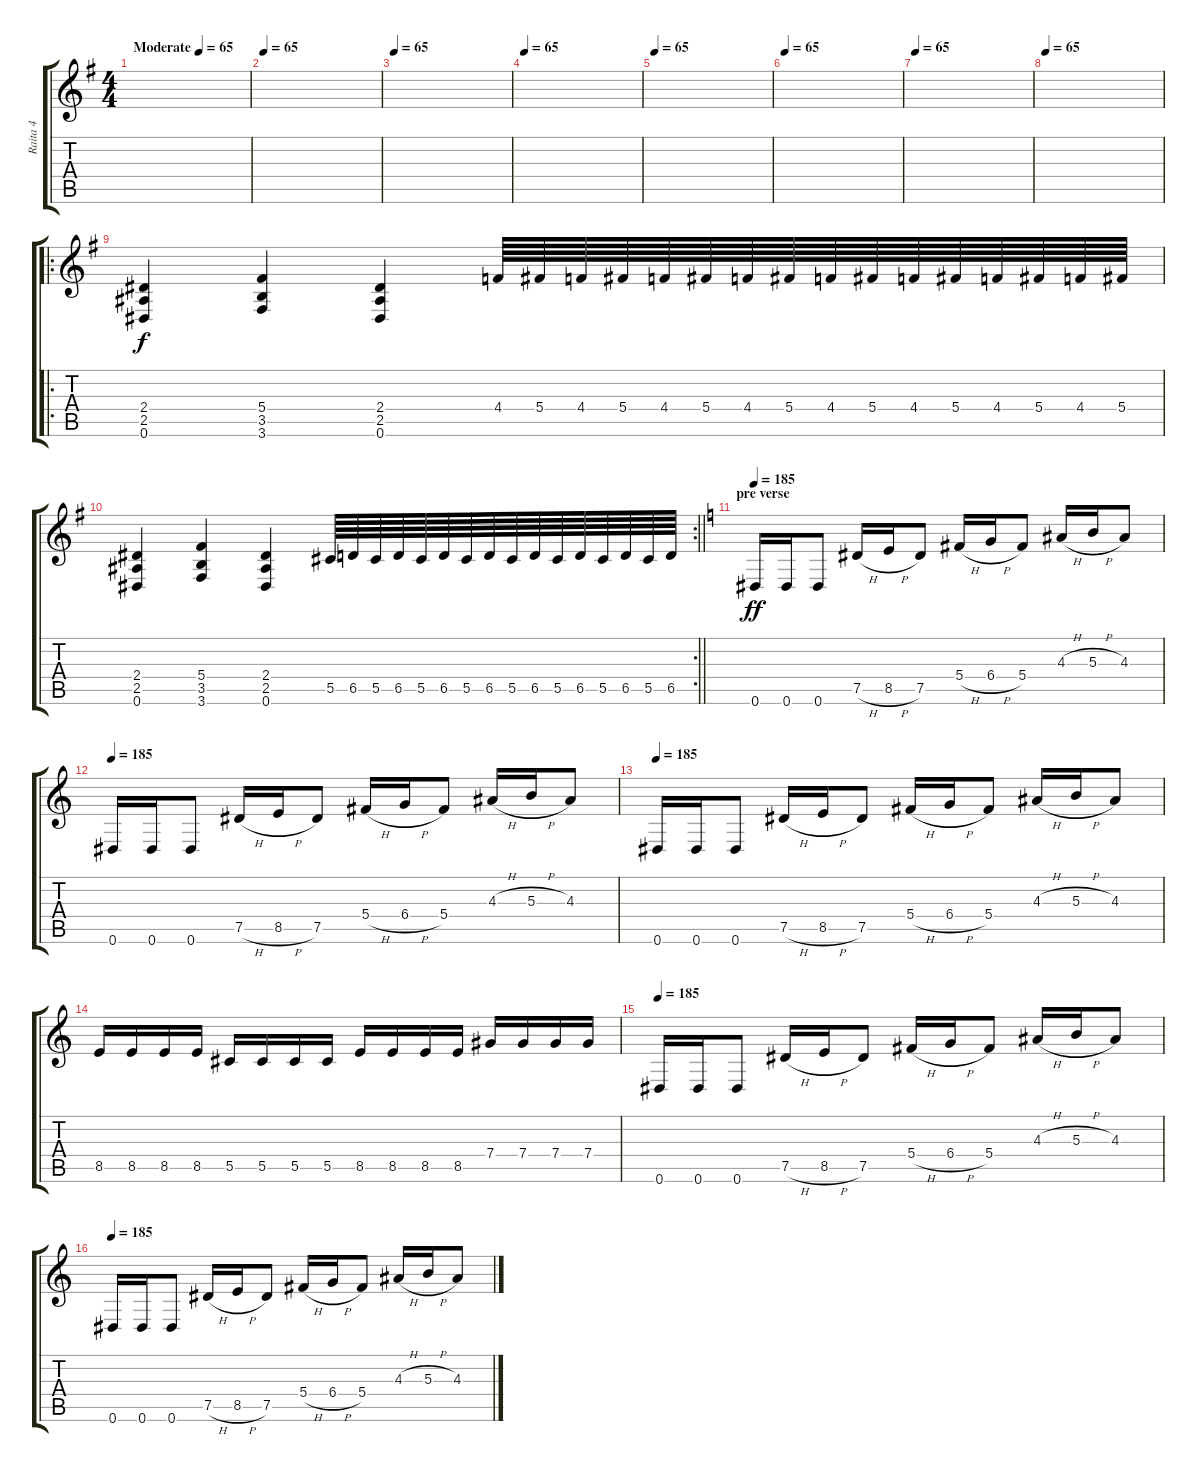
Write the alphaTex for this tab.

\track ("Raita 4" "Raita 4") {instrument distortionguitar}
\staff {score tabs}
\tuning (Eb4 Bb3 Gb3 Db3 Ab2 Eb2) {hide}
\ts (4 4)
\tempo (65 "Moderate")
\clef g2
\ks g
|
\tempo 65
|
\tempo 65
|
\tempo 65
|
\tempo 65
|
\tempo 65
|
\tempo 65
|
\tempo 65
|
\ro
(2.4 2.5 0.6).4 (5.4 3.5 3.6).4 (2.4 2.5 0.6).4 4.4.64 5.4.64 4.4.64 5.4.64 4.4.64 5.4.64 4.4.64 5.4.64 4.4.64 5.4.64 4.4.64 5.4.64 4.4.64 5.4.64 4.4.64 5.4.64 |
\rc 2
\barLineRight lightlight
(2.4 2.5 0.6).4 (5.4 3.5 3.6).4 (2.4 2.5 0.6).4 5.5.64 6.5.64 5.5.64 6.5.64 5.5.64 6.5.64 5.5.64 6.5.64 5.5.64 6.5.64 5.5.64 6.5.64 5.5.64 6.5.64 5.5.64 6.5.64 |
\section ("" "pre verse")
\tempo 185
\ks c
0.6.16{dy ff balance 0} 0.6.16 0.6.8 7.5{h}.16 8.5{h}.16 7.5.8 5.4{h}.16 6.4{h}.16 5.4.8 4.3{h}.16 5.3{h}.16 4.3.8 |
\tempo 185
0.6.16 0.6.16 0.6.8 7.5{h}.16 8.5{h}.16 7.5.8 5.4{h}.16 6.4{h}.16 5.4.8 4.3{h}.16 5.3{h}.16 4.3.8 |
\tempo 185
0.6.16 0.6.16 0.6.8 7.5{h}.16 8.5{h}.16 7.5.8 5.4{h}.16 6.4{h}.16 5.4.8 4.3{h}.16 5.3{h}.16 4.3.8 |
8.5.16 8.5.16 8.5.16 8.5.16 5.5.16 5.5.16 5.5.16 5.5.16 8.5.16 8.5.16 8.5.16 8.5.16 7.4.16 7.4.16 7.4.16 7.4.16 |
\tempo 185
0.6.16 0.6.16 0.6.8 7.5{h}.16 8.5{h}.16 7.5.8 5.4{h}.16 6.4{h}.16 5.4.8 4.3{h}.16 5.3{h}.16 4.3.8 |
\tempo 185
0.6.16 0.6.16 0.6.8 7.5{h}.16 8.5{h}.16 7.5.8 5.4{h}.16 6.4{h}.16 5.4.8 4.3{h}.16 5.3{h}.16 4.3.8
